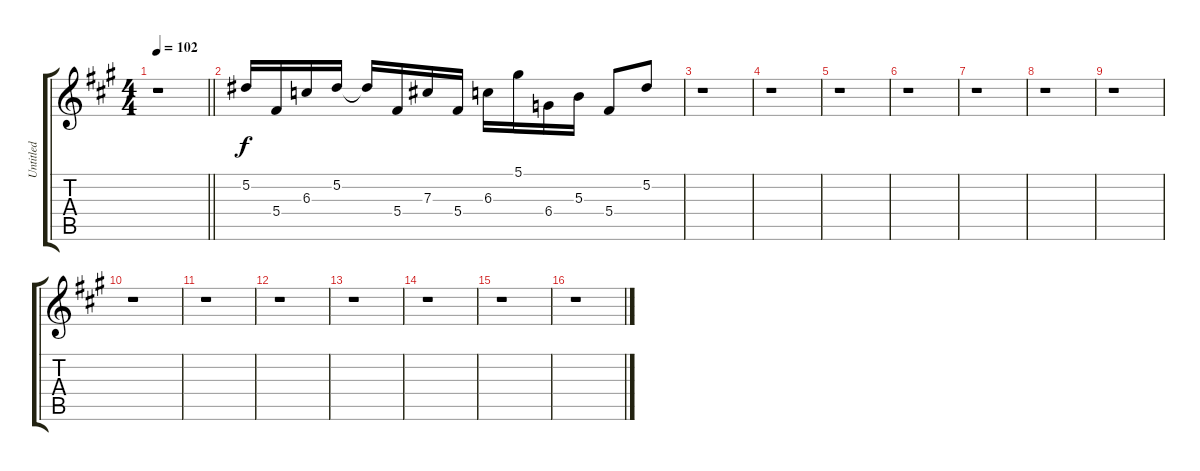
\track ("Untitled" "Untitled") {instrument acousticguitarsteel}
\staff {score tabs}
\tuning (Eb4 Bb3 Gb3 Db3 Ab2 Eb2) {hide}
\ts (4 4)
\tempo 102
\clef g2
\barLineRight lightlight
\ks a
r.1{dy f} |
\section ("" " ")
5.2.16 5.4.16 6.3.16 5.2.16 5.2{t}.16 5.4.16 7.3.16 5.4.16 6.3.16 5.1.16 6.4.16 5.3.16 5.4.8 5.2.8 |
r.1 |
r.1 |
r.1 |
r.1 |
r.1 |
r.1 |
r.1 |
r.1 |
r.1 |
r.1 |
r.1 |
r.1 |
r.1 |
r.1
